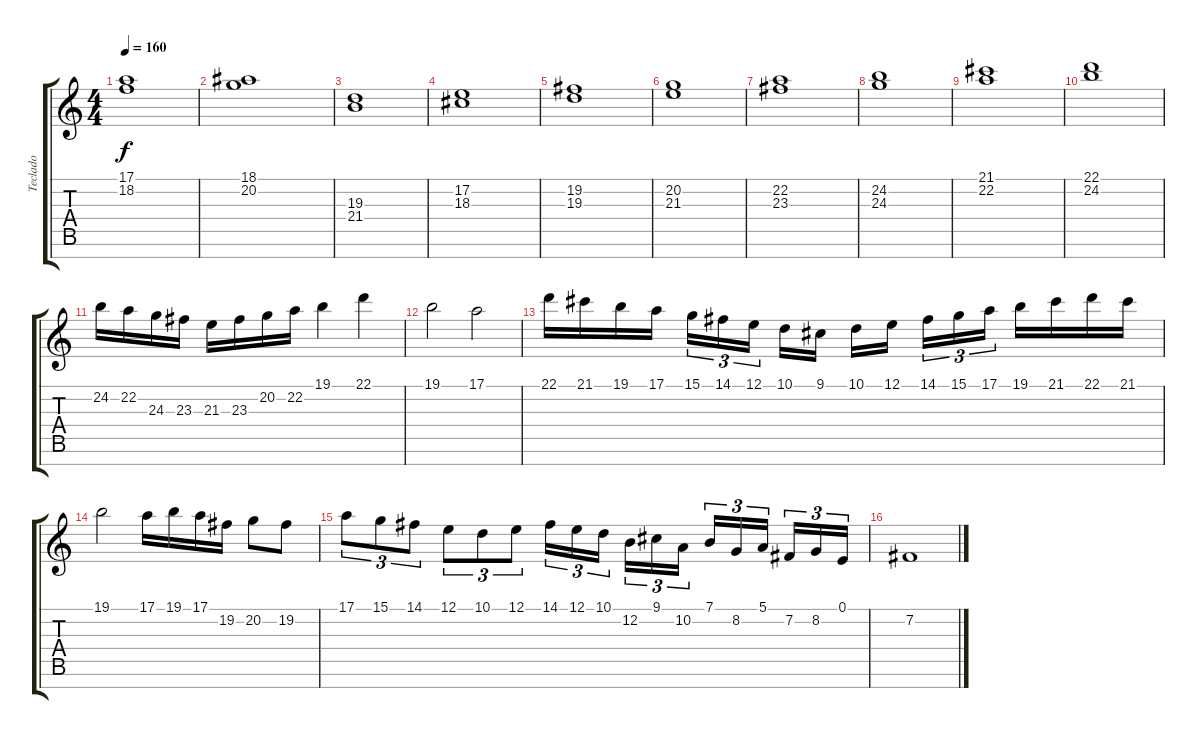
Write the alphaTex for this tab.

\track ("Teclado" "Teclado") {instrument stringensemble1}
\staff {score tabs}
\tuning (E4 B3 G3 D3 A2 E2 B1) {hide}
\ts (4 4)
\tempo 160
\clef g2
\ks c
(17.1 18.2).1{dy f} |
(18.1 20.2).1 |
(19.3 21.4).1{volume 11 instrument choiraahs} |
(17.2 18.3).1 |
(19.2 19.3).1 |
(20.2 21.3).1 |
(22.2 23.3).1 |
(24.2 24.3).1 |
(21.1 22.2).1 |
(22.1 24.2).1 |
24.2.16{volume 16 instrument lead2sawtooth} 22.2.16 24.3.16 23.3.16 21.3.16 23.3.16 20.2.16 22.2.16 19.1.4 22.1.4 |
19.1.2 17.1.2 |
22.1.16 21.1.16 19.1.16 17.1.16 15.1.16{tu (3 2)} 14.1.16{tu (3 2)} 12.1.16{tu (3 2)} 10.1.16 9.1.16 10.1.16 12.1.16 14.1.16{tu (3 2)} 15.1.16{tu (3 2)} 17.1.16{tu (3 2)} 19.1.16 21.1.16 22.1.16 21.1.16 |
19.1.2 17.1.16 19.1.16 17.1.16 19.2.16 20.2.8 19.2.8 |
17.1.8{tu (3 2)} 15.1.8{tu (3 2)} 14.1.8{tu (3 2)} 12.1.8{tu (3 2)} 10.1.8{tu (3 2)} 12.1.8{tu (3 2)} 14.1.16{tu (3 2)} 12.1.16{tu (3 2)} 10.1.16{tu (3 2)} 12.2.16{tu (3 2)} 9.1.16{tu (3 2)} 10.2.16{tu (3 2)} 7.1.16{tu (3 2)} 8.2.16{tu (3 2)} 5.1.16{tu (3 2)} 7.2.16{tu (3 2)} 8.2.16{tu (3 2)} 0.1.16{tu (3 2)} |
7.2.1
